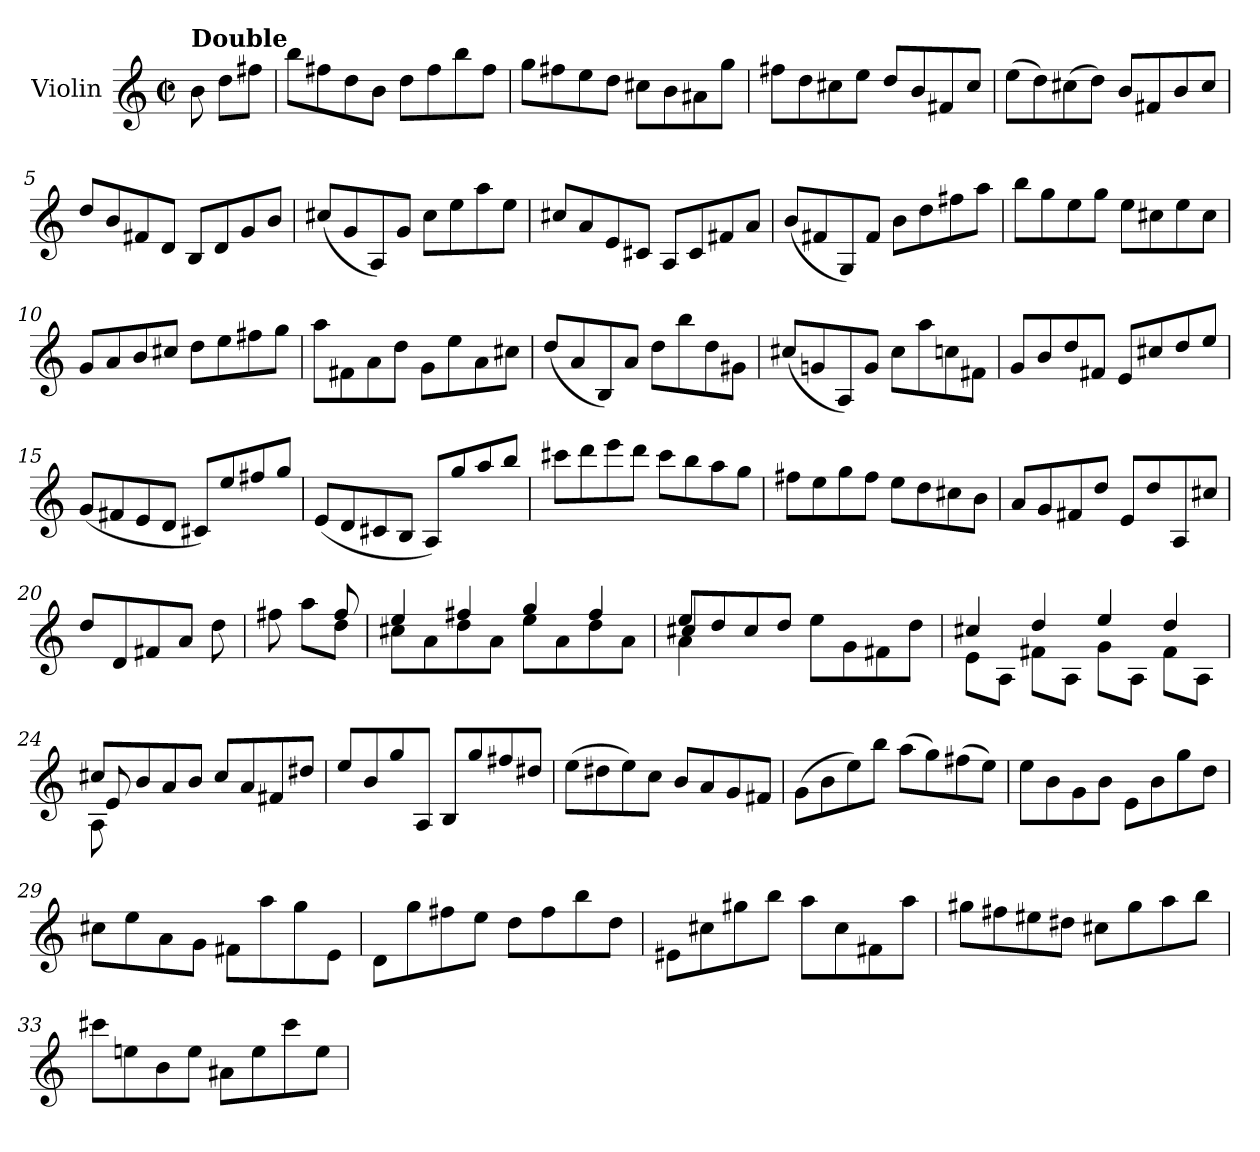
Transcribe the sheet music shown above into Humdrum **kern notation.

**kern
*part1
*staff1
*I"Violin
*I'Vln.
*clefG2
*k[]
*M2/2
*met(c|)
=
!LO:TX:a:B:t=Double
8b\
8dd\L
8ff#X\J
=1
8bb\L
8ff#X\
8dd\
8b\J
8dd\L
8ff#\
8bb\
8ff#\J
=2
8gg\L
8ff#X\
8ee\
8dd\J
8cc#X\L
8b\
8a#X\
8gg\J
=3
8ff#X\L
8dd\
8cc#X\
8ee\J
8dd/L
8b/
8f#X/
8cc#/J
=4
(>8ee\L
8dd\)
(>8cc#X\
8dd\J)
8b/L
8f#X/
8b/
8cc#/J
=5
8dd/L
8b/
8f#X/
8d/J
8B/L
8d/
8g/
8b/J
=6
(<8cc#X/L
8g/
8A/)
8g/J
8cc#\L
8ee\
8aa\
8ee\J
=7
8cc#X/L
8a/
8e/
8c#X/J
8A/L
8c#/
8f#X/
8a/J
=8
(<8b/L
8f#X/
8G/)
8f#/J
8b\L
8dd\
8ff#X\
8aa\J
=9
8bb\L
8gg\
8ee\
8gg\J
8ee\L
8cc#X\
8ee\
8cc#\J
=10
8g/L
8a/
8b/
8cc#X/J
8dd\L
8ee\
8ff#X\
8gg\J
=11
8aa\L
8f#X\
8a\
8dd\J
8g\L
8ee\
8a\
8cc#X\J
=12
(<8dd/L
8a/
8B/)
8a/J
8dd\L
8bb\
8dd\
8g#X\J
=13
(<8cc#X/L
8gn/
8A/)
8g/J
8cc#\L
8aa\
8ccn\
8f#X\J
=14
8g/L
8b/
8dd/
8f#X/J
8e/L
8cc#X/
8dd/
8ee/J
=15
(<8g/L
8f#X/
8e/
8d/J
8c#X/L)
8ee/
8ff#X/
8gg/J
=16
(<8e/L
8d/
8c#X/
8B/J
8A/L)
8gg/
8aa/
8bb/J
=17
8ccc#X\L
8ddd\
8eee\
8ddd\J
8ccc#\L
8bb\
8aa\
8gg\J
=18
8ff#X\L
8ee\
8gg\
8ff#\J
8ee\L
8dd\
8cc#X\
8b\J
=19
8a/L
8g/
8f#X/
8dd/J
8e/L
8dd/
8A/
8cc#X/J
=20
8dd/L
8d/
8f#X/
8a/J
8dd\
=20X1
*^
8ff#X\	4ryy
8aa\L	.
8dd\J	8ff#/
=21	=21
4ee/	8cc#X\L
.	8a\
4ff#X/	8dd\
.	8a\J
4gg/	8ee\L
.	8a\
4ff#/	8dd\
.	8a\J
=22	=22
*	*^
8ee/L	4a\	4cc#X/
8dd/	.	.
8cc#/	4ryy	4ryy
8dd/J	.	.
8ee\L	2ryy	2ryy
8g\	.	.
8f#X\	.	.
8dd\J	.	.
*	*v	*v
=23	=23
4cc#X/	8e\L
.	8A\J
4dd/	8f#X\L
.	8A\J
4ee/	8g\L
.	8A\J
4dd/	8f#\L
.	8A\J
=24	=24
*	*^
8cc#X/L	8A\	8e/
8b/	8ryy	8ryy
8a/	4ryy	4ryy
8b/J	.	.
8cc#/L	2ryy	2ryy
8a/	.	.
8f#X/	.	.
8dd#X/J	.	.
*v	*v	*v
=25
8ee/L
8b/
8gg/
8A/J
8B/L
8gg/
8ff#X/
8dd#X/J
=26
(>8ee\L
8dd#X\
8ee\)
8cc\J
8b/L
8a/
8g/
8f#X/J
=27
(>8g\L
8b\
8ee\)
8bb\J
(>8aa\L
8gg\)
(>8ff#X\
8ee\J)
=28
8ee\L
8b\
8g\
8b\J
8e\L
8b\
8gg\
8dd\J
=29
8cc#X\L
8ee\
8a\
8g\J
8f#X\L
8aa\
8gg\
8e\J
=30
8d\L
8gg\
8ff#X\
8ee\J
8dd\L
8ff#\
8bb\
8dd\J
=31
8e#X\L
8cc#X\
8gg#X\
8bb\J
8aa\L
8cc#\
8f#X\
8aa\J
=32
8gg#X\L
8ff#X\
8ee#X\
8dd#X\J
8cc#X\L
8gg#\
8aa\
8bb\J
=33
8ccc#X\L
8een\
8b\
8ee\J
8a#X\L
8ee\
8ccc#\
8ee\J
=
*-
